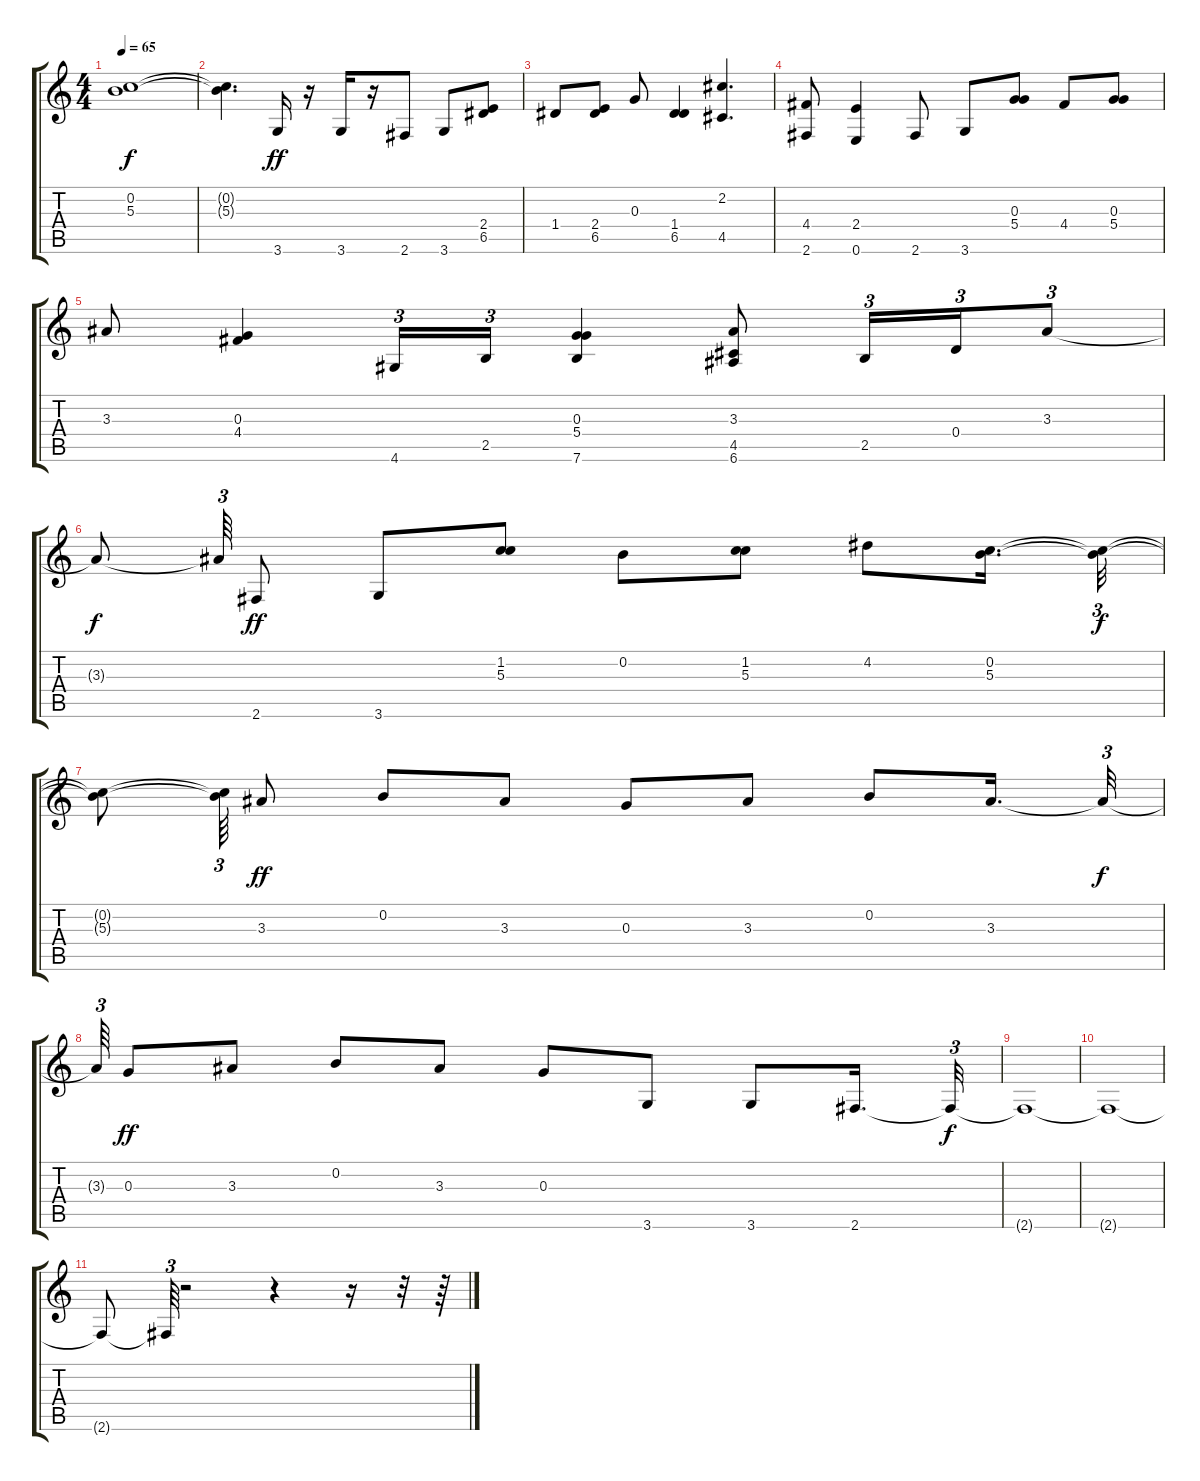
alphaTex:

\track "" {instrument distortionguitar}
\staff {score tabs}
\tuning (E4 B3 G3 D3 A2 E2) {hide}
\ts (4 4)
\tempo 65
\clef g2
\ks c
(0.2{t} 5.3{t}).1{dy f} |
(0.2{t} 5.3{t}).4{d} 3.6.16{dy ff} r.16 3.6.16 r.16 2.6.8 3.6.8 (2.4 6.5).8 |
1.4.8 (2.4 6.5).8 0.3.8 (1.4 6.5).4 (2.2 4.5).4{d} |
(4.4 2.6).8 (2.4 0.6).4 2.6.8 3.6.8 (0.3 5.4).8 4.4.8 (0.3 5.4).8 |
3.3.8 (0.3 4.4).4 4.6.16{tu (3 2)} 2.5.16{tu (3 2)} (0.3 5.4 7.6).4 (3.3 4.5 6.6).8 2.5.16{tu (3 2)} 0.4.16{tu (3 2)} 3.3.8{tu (3 2)} |
3.3{t}.8{dy f} 3.3{t}.64{tu (3 2)} 2.6.8{dy ff} 3.6.8 (1.2 5.3).8 0.2.8 (1.2 5.3).8 4.2.8 (0.2 5.3).16{d} (0.2{t} 5.3{t}).32{tu (3 2) dy f} |
(0.2{t} 5.3{t}).8 (0.2{t} 5.3{t}).64{tu (3 2)} 3.3.8{dy ff} 0.2.8 3.3.8 0.3.8 3.3.8 0.2.8 3.3.16{d} 3.3{t}.32{tu (3 2) dy f} |
3.3{t}.64{tu (3 2)} 0.3.8{dy ff} 3.3.8 0.2.8 3.3.8 0.3.8 3.6.8 3.6.8 2.6.16{d} 2.6{t}.32{tu (3 2) dy f} |
2.6{t}.1 |
2.6{t}.1 |
2.6{t}.8 2.6{t}.64{tu (3 2)} r.2 r.4 r.16 r.32 r.64
